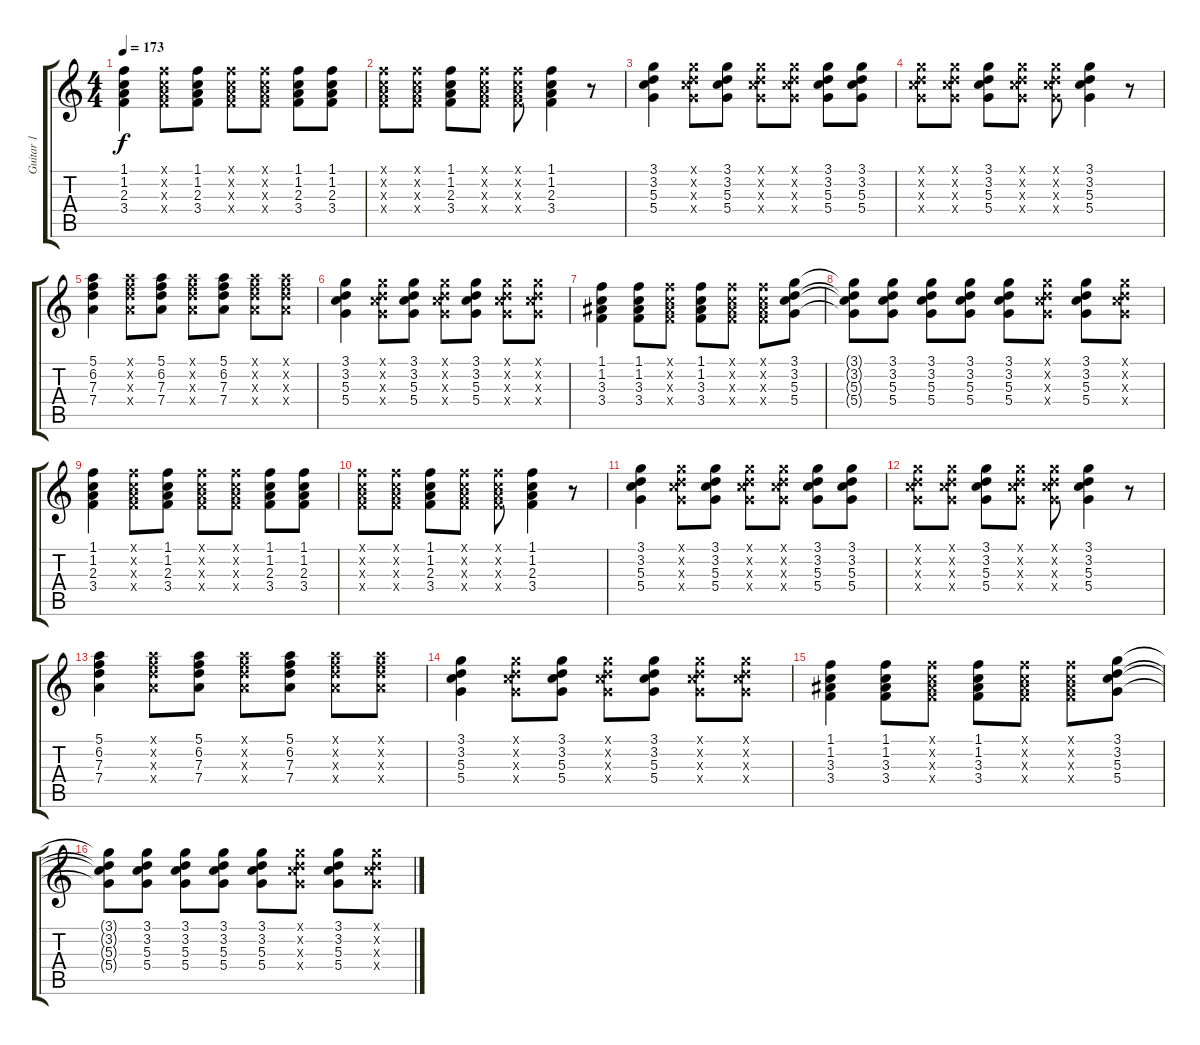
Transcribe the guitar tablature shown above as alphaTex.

\track ("Guitar 1" "Guitar 1") {instrument distortionguitar}
\staff {score tabs}
\tuning (E4 B3 G3 D3 A2 E2) {hide}
\ts (4 4)
\tempo 173
\clef g2
\ks c
(1.1 1.2 2.3 3.4).4{dy f volume 13 balance 2} (1.1{x} 1.2{x} 2.3{x} 3.4{x}).8 (1.1 1.2 2.3 3.4).8 (1.1{x} 1.2{x} 2.3{x} 3.4{x}).8 (1.1{x} 1.2{x} 2.3{x} 3.4{x}).8 (1.1 1.2 2.3 3.4).8 (1.1 1.2 2.3 3.4).8 |
(1.1{x} 1.2{x} 2.3{x} 3.4{x}).8 (1.1{x} 1.2{x} 2.3{x} 3.4{x}).8 (1.1 1.2 2.3 3.4).8 (1.1{x} 1.2{x} 2.3{x} 3.4{x}).8 (1.1{x} 1.2{x} 2.3{x} 3.4{x}).8 (1.1 1.2 2.3 3.4).4 r.8 |
(3.1 3.2 5.3 5.4).4 (3.1{x} 3.2{x} 5.3{x} 5.4{x}).8 (3.1 3.2 5.3 5.4).8 (3.1{x} 3.2{x} 5.3{x} 5.4{x}).8 (3.1{x} 3.2{x} 5.3{x} 5.4{x}).8 (3.1 3.2 5.3 5.4).8 (3.1 3.2 5.3 5.4).8 |
(3.1{x} 3.2{x} 5.3{x} 5.4{x}).8 (3.1{x} 3.2{x} 5.3{x} 5.4{x}).8 (3.1 3.2 5.3 5.4).8 (3.1{x} 3.2{x} 5.3{x} 5.4{x}).8 (3.1{x} 3.2{x} 5.3{x} 5.4{x}).8 (3.1 3.2 5.3 5.4).4 r.8 |
(5.1 6.2 7.3 7.4).4 (5.1{x} 6.2{x} 7.3{x} 7.4{x}).8 (5.1 6.2 7.3 7.4).8 (5.1{x} 6.2{x} 7.3{x} 7.4{x}).8 (5.1 6.2 7.3 7.4).8 (5.1{x} 6.2{x} 7.3{x} 7.4{x}).8 (5.1{x} 6.2{x} 7.3{x} 7.4{x}).8 |
(3.1 3.2 5.3 5.4).4 (3.1{x} 3.2{x} 5.3{x} 5.4{x}).8 (3.1 3.2 5.3 5.4).8 (3.1{x} 3.2{x} 5.3{x} 5.4{x}).8 (3.1 3.2 5.3 5.4).8 (3.1{x} 3.2{x} 5.3{x} 5.4{x}).8 (3.1{x} 3.2{x} 5.3{x} 5.4{x}).8 |
(1.1 1.2 3.3 3.4).4 (1.1 1.2 3.3 3.4).8 (1.1{x} 1.2{x} 3.3{x} 3.4{x}).8 (1.1 1.2 3.3 3.4).8 (1.1{x} 1.2{x} 3.3{x} 3.4{x}).8 (1.1{x} 1.2{x} 3.3{x} 3.4{x}).8 (3.1 3.2 5.3 5.4).8 |
(3.1{t} 3.2{t} 5.3{t} 5.4{t}).8 (3.1 3.2 5.3 5.4).8 (3.1 3.2 5.3 5.4).8 (3.1 3.2 5.3 5.4).8 (3.1 3.2 5.3 5.4).8 (3.1{x} 3.2{x} 5.3{x} 5.4{x}).8 (3.1 3.2 5.3 5.4).8 (3.1{x} 3.2{x} 5.3{x} 5.4{x}).8 |
(1.1 1.2 2.3 3.4).4 (1.1{x} 1.2{x} 2.3{x} 3.4{x}).8 (1.1 1.2 2.3 3.4).8 (1.1{x} 1.2{x} 2.3{x} 3.4{x}).8 (1.1{x} 1.2{x} 2.3{x} 3.4{x}).8 (1.1 1.2 2.3 3.4).8 (1.1 1.2 2.3 3.4).8 |
(1.1{x} 1.2{x} 2.3{x} 3.4{x}).8 (1.1{x} 1.2{x} 2.3{x} 3.4{x}).8 (1.1 1.2 2.3 3.4).8 (1.1{x} 1.2{x} 2.3{x} 3.4{x}).8 (1.1{x} 1.2{x} 2.3{x} 3.4{x}).8 (1.1 1.2 2.3 3.4).4 r.8 |
(3.1 3.2 5.3 5.4).4 (3.1{x} 3.2{x} 5.3{x} 5.4{x}).8 (3.1 3.2 5.3 5.4).8 (3.1{x} 3.2{x} 5.3{x} 5.4{x}).8 (3.1{x} 3.2{x} 5.3{x} 5.4{x}).8 (3.1 3.2 5.3 5.4).8 (3.1 3.2 5.3 5.4).8 |
(3.1{x} 3.2{x} 5.3{x} 5.4{x}).8 (3.1{x} 3.2{x} 5.3{x} 5.4{x}).8 (3.1 3.2 5.3 5.4).8 (3.1{x} 3.2{x} 5.3{x} 5.4{x}).8 (3.1{x} 3.2{x} 5.3{x} 5.4{x}).8 (3.1 3.2 5.3 5.4).4 r.8 |
(5.1 6.2 7.3 7.4).4 (5.1{x} 6.2{x} 7.3{x} 7.4{x}).8 (5.1 6.2 7.3 7.4).8 (5.1{x} 6.2{x} 7.3{x} 7.4{x}).8 (5.1 6.2 7.3 7.4).8 (5.1{x} 6.2{x} 7.3{x} 7.4{x}).8 (5.1{x} 6.2{x} 7.3{x} 7.4{x}).8 |
(3.1 3.2 5.3 5.4).4 (3.1{x} 3.2{x} 5.3{x} 5.4{x}).8 (3.1 3.2 5.3 5.4).8 (3.1{x} 3.2{x} 5.3{x} 5.4{x}).8 (3.1 3.2 5.3 5.4).8 (3.1{x} 3.2{x} 5.3{x} 5.4{x}).8 (3.1{x} 3.2{x} 5.3{x} 5.4{x}).8 |
(1.1 1.2 3.3 3.4).4 (1.1 1.2 3.3 3.4).8 (1.1{x} 1.2{x} 3.3{x} 3.4{x}).8 (1.1 1.2 3.3 3.4).8 (1.1{x} 1.2{x} 3.3{x} 3.4{x}).8 (1.1{x} 1.2{x} 3.3{x} 3.4{x}).8 (3.1 3.2 5.3 5.4).8 |
(3.1{t} 3.2{t} 5.3{t} 5.4{t}).8 (3.1 3.2 5.3 5.4).8 (3.1 3.2 5.3 5.4).8 (3.1 3.2 5.3 5.4).8 (3.1 3.2 5.3 5.4).8 (3.1{x} 3.2{x} 5.3{x} 5.4{x}).8 (3.1 3.2 5.3 5.4).8 (3.1{x} 3.2{x} 5.3{x} 5.4{x}).8
